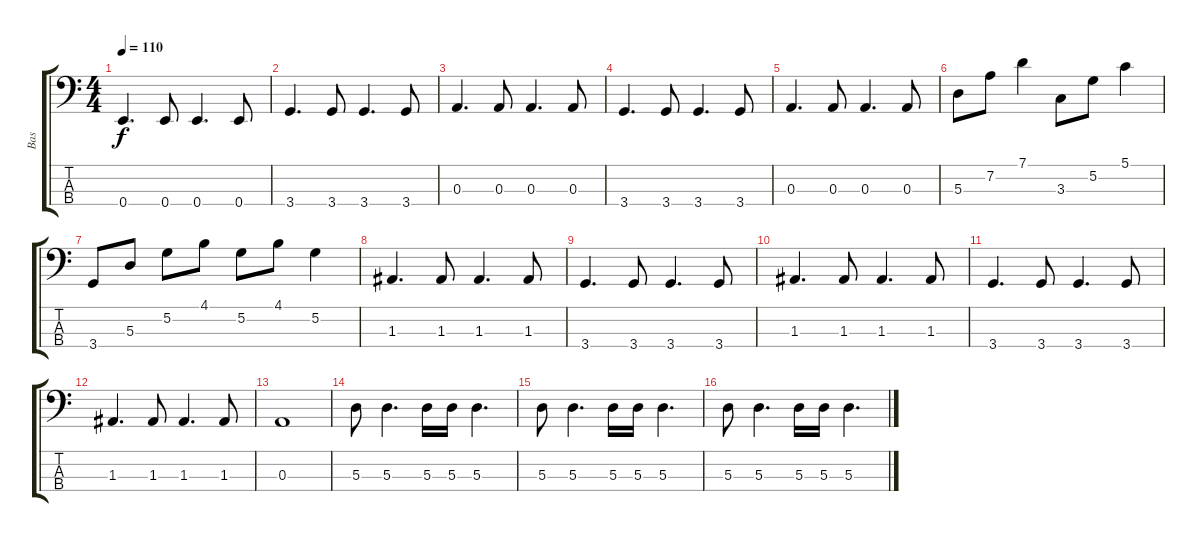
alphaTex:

\track ("Bas" "Bas") {instrument electricbassfinger}
\staff {score tabs}
\tuning (G2 D2 A1 E1) {hide}
\ts (4 4)
\tempo 110
\clef f4
\ks c
0.4.4{d dy f} 0.4.8 0.4.4{d} 0.4.8 |
3.4.4{d} 3.4.8 3.4.4{d} 3.4.8 |
0.3.4{d} 0.3.8 0.3.4{d} 0.3.8 |
3.4.4{d} 3.4.8 3.4.4{d} 3.4.8 |
0.3.4{d} 0.3.8 0.3.4{d} 0.3.8 |
5.3.8 7.2.8 7.1.4 3.3.8 5.2.8 5.1.4 |
3.4.8 5.3.8 5.2.8 4.1.8 5.2.8 4.1.8 5.2.4 |
1.3.4{d} 1.3.8 1.3.4{d} 1.3.8 |
3.4.4{d} 3.4.8 3.4.4{d} 3.4.8 |
1.3.4{d} 1.3.8 1.3.4{d} 1.3.8 |
3.4.4{d} 3.4.8 3.4.4{d} 3.4.8 |
1.3.4{d} 1.3.8 1.3.4{d} 1.3.8 |
0.3.1 |
5.3.8 5.3.4{d} 5.3.16 5.3.16 5.3.4{d} |
5.3.8 5.3.4{d} 5.3.16 5.3.16 5.3.4{d} |
5.3.8 5.3.4{d} 5.3.16 5.3.16 5.3.4{d}
